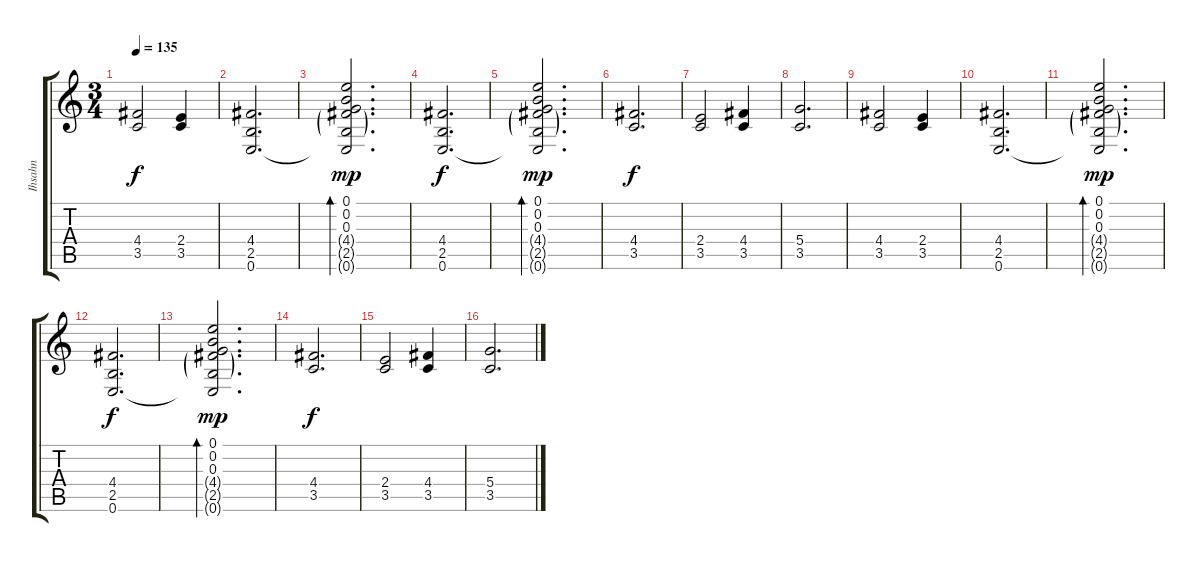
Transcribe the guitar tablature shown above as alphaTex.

\track ("Ihsahn" "Ihsahn") {instrument overdrivenguitar}
\staff {score tabs}
\tuning (E4 B3 G3 D3 A2 E2) {hide}
\ts (3 4)
\tempo 135
\clef g2
\ks c
(4.4 3.5).2{dy f} (2.4 3.5).4 |
(4.4 2.5 0.6).2{d} |
(0.1 0.2 0.3 4.4{g} 2.5{g} 0.6{t}).2{d bd 120 dy mp} |
(4.4 2.5 0.6).2{d dy f} |
(0.1 0.2 0.3 4.4{g} 2.5{g} 0.6{t}).2{d bd 120 dy mp} |
(4.4 3.5).2{d dy f} |
(2.4 3.5).2 (4.4 3.5).4 |
(5.4 3.5).2{d} |
(4.4 3.5).2 (2.4 3.5).4 |
(4.4 2.5 0.6).2{d} |
(0.1 0.2 0.3 4.4{g} 2.5{g} 0.6{t}).2{d bd 120 dy mp} |
(4.4 2.5 0.6).2{d dy f} |
(0.1 0.2 0.3 4.4{g} 2.5{g} 0.6{t}).2{d bd 120 dy mp} |
(4.4 3.5).2{d dy f} |
(2.4 3.5).2 (4.4 3.5).4 |
(5.4 3.5).2{d}
